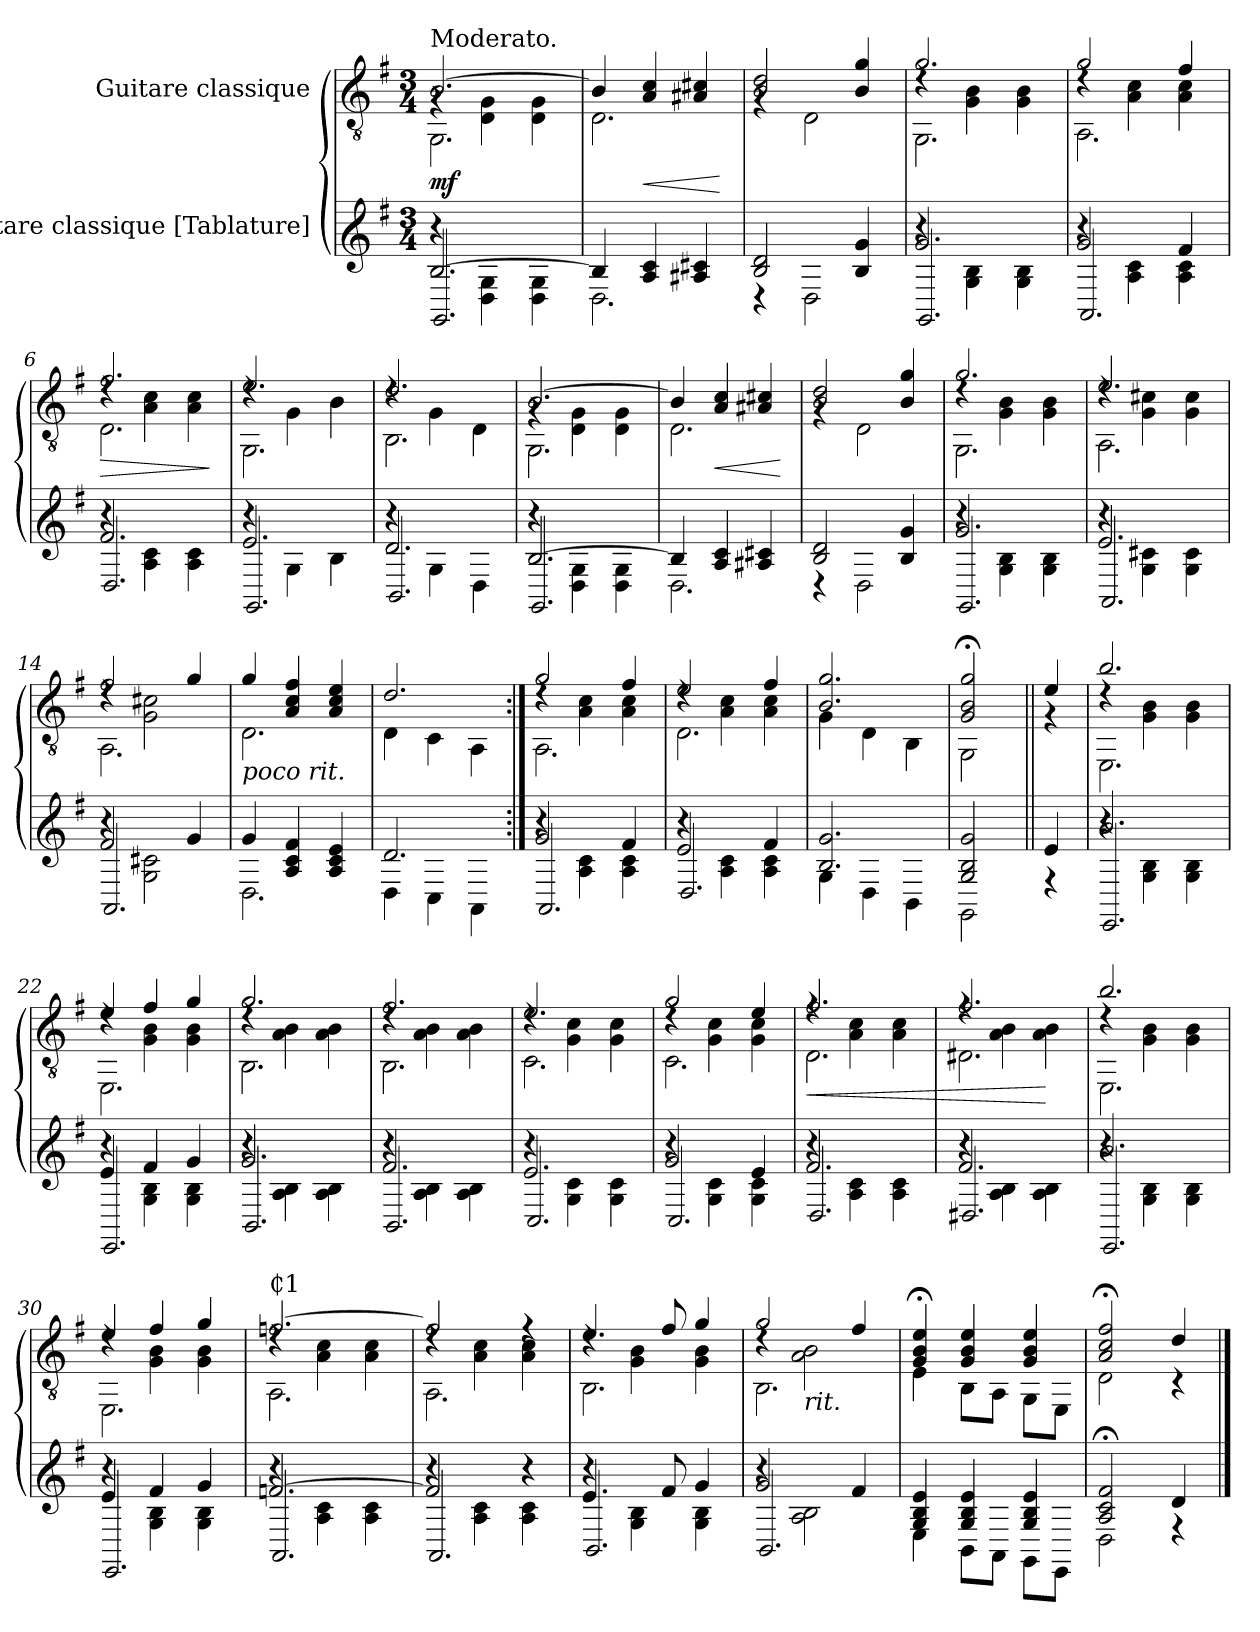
**kern	**kern	**dynam
*part2	*part1	*part1
*staff2	*staff1	*staff1
*I"Guitare classique [Tablature]	*I"Guitare classique	*
*stria6	*	*
*	*clefGv2	*
*k[f#]	*k[f#]	*
*M3/4	*M3/4	*
*MM144	*MM144	*
=1	=1	=1
*^	*^	*
*	*^	*	*^	*
!	!	!	!LO:TX:a:t=Moderato.	!	!	!
!	!	!	!	!	!	!LO:DY:b
[2.B	4r	2.GG	[2.B/	4rG	2.GG\	mf
.	4D 4G	.	.	4D\ 4G\	.	.
.	4D 4G	.	.	4D\ 4G\	.	.
*	*v	*v	*	*	*	*
*	*	*	*v	*v	*
=2	=2	=2	=2	=2
4B]	2.D	4B/]	2.D\	.
!	!	!	!	!LO:HP:b
4A 4c	.	4A/ 4c/	.	<
4A#X 4c#X	.	4A#X/ 4c#X/	.	.
*v	*v	*	*	*
*	*v	*v	*
.	.	[
=3	=3	=3
*^	*^	*
2B 2d	4r	2B/ 2d/	4rG	.
.	2D	.	2D\	.
4B 4g	.	4B/ 4g/	.	.
=4	=4	=4	=4	=4
*	*^	*	*^	*
2.g	4r	2.GG	2.g/	4rd	2.GG\	.
.	4G 4B	.	.	4G\ 4B\	.	.
.	4G 4B	.	.	4G\ 4B\	.	.
=5	=5	=5	=5	=5	=5	=5
2g	4r	2.AA	2g/	4rd	2.AA\	.
.	4A 4c	.	.	4A\ 4c\	.	.
4f#	4A 4c	.	4f#/	4A\ 4c\	.	.
=6	=6	=6	=6	=6	=6	=6
!	!	!	!	!	!	!LO:HP:b
2.f#	4r	2.D	2.f#/	4rd	2.D\	>
.	4A 4c	.	.	4A\ 4c\	.	.
.	4A 4c	.	.	4A\ 4c\	.	.
*v	*v	*v	*	*	*	*
*	*v	*v	*v	*
.	.	]
=7	=7	=7
*^	*^	*
*	*^	*	*^	*
2.e	4r	2.GG	2.e/	4rd	2.GG\	.
.	4G	.	.	4G\	.	.
.	4B	.	.	4B\	.	.
=8	=8	=8	=8	=8	=8	=8
2.d	4r	2.BB	2.d/	4rd	2.BB\	.
.	4G	.	.	4G\	.	.
.	4D	.	.	4D\	.	.
!!LO:LB:g=z	!!	!!
=9	=9	=9	=9	=9	=9	=9
[2.B	4r	2.GG	[2.B/	4rG	2.GG\	.
.	4D 4G	.	.	4D\ 4G\	.	.
.	4D 4G	.	.	4D\ 4G\	.	.
*	*v	*v	*	*	*	*
*	*	*	*v	*v	*
=10	=10	=10	=10	=10
4B]	2.D	4B/]	2.D\	.
!	!	!	!	!LO:HP:b
4A 4c	.	4A/ 4c/	.	<
4A#X 4c#X	.	4A#X/ 4c#X/	.	.
*v	*v	*	*	*
*	*v	*v	*
.	.	[
=11	=11	=11
*^	*^	*
2B 2d	4r	2B/ 2d/	4rG	.
.	2D	.	2D\	.
4B 4g	.	4B/ 4g/	.	.
=12	=12	=12	=12	=12
*	*^	*	*^	*
2.g	4r	2.GG	2.g/	4rd	2.GG\	.
.	4G 4B	.	.	4G\ 4B\	.	.
.	4G 4B	.	.	4G\ 4B\	.	.
=13	=13	=13	=13	=13	=13	=13
2.e	4r	2.AA	2.e/	4rd	2.AA\	.
.	4G 4c#X	.	.	4G\ 4c#X\	.	.
.	4G 4c#	.	.	4G\ 4c#\	.	.
=14	=14	=14	=14	=14	=14	=14
2f#	4r	2.AA	2f#/	4rd	2.AA\	.
.	2G 2c#X	.	.	2G\ 2c#X\	.	.
4g	.	.	4g/	.	.	.
*	*v	*v	*	*	*	*
*	*	*	*v	*v	*
=15	=15	=15	=15	=15
!	!	!LO:TX:b:i:t=poco rit.	!	!
4g	2.D	4g/	2.D\	.
4A 4c 4f#	.	4A/ 4c/ 4f#/	.	.
4A 4c 4e	.	4A/ 4c/ 4e/	.	.
=16	=16	=16	=16	=16
2.d	4D	2.d/	4D\	.
.	4C	.	4C\	.
.	4AA	.	4AA\	.
!!LO:LB:g=z
=17:|!	=17:|!	=17:|!	=17:|!	=17:|!
*	*^	*	*^	*
2g	4r	2.AA	2g/	4rd	2.AA\	.
.	4A 4c	.	.	4A\ 4c\	.	.
4f#	4A 4c	.	4f#/	4A\ 4c\	.	.
=18	=18	=18	=18	=18	=18	=18
2e	4r	2.D	2e/	4rd	2.D\	.
.	4A 4c	.	.	4A\ 4c\	.	.
4f#	4A 4c	.	4f#/	4A\ 4c\	.	.
*	*v	*v	*	*	*	*
*	*	*	*v	*v	*
=19	=19	=19	=19	=19
2.B 2.g	4G	2.B/ 2.g/	4G\	.
.	4D	.	4D\	.
.	4BB	.	4BB\	.
=20	=20	=20	=20	=20
2G 2B 2g	2GG	2G/;< 2B/;< 2g/;<	2GG\	.
=20X1||	=20X1||	=20X1||	=20X1||	=20X1||
4e	4r	4e/	4rG	.
=21	=21	=21	=21	=21
*	*^	*	*^	*
2.b	4r	2.EE	2.b/	4rd	2.EE\	.
.	4G 4B	.	.	4G\ 4B\	.	.
.	4G 4B	.	.	4G\ 4B\	.	.
=22	=22	=22	=22	=22	=22	=22
4e	4r	2.EE	4e/	4rd	2.EE\	.
4f#	4G 4B	.	4f#/	4G\ 4B\	.	.
4g	4G 4B	.	4g/	4G\ 4B\	.	.
=23	=23	=23	=23	=23	=23	=23
2.g	4r	2.BB	2.g/	4rd	2.BB\	.
.	4A 4B	.	.	4A\ 4B\	.	.
.	4A 4B	.	.	4A\ 4B\	.	.
!!LO:LB:g=z	!!	!!
=24	=24	=24	=24	=24	=24	=24
2.f#	4r	2.BB	2.f#/	4rd	2.BB\	.
.	4A 4B	.	.	4A\ 4B\	.	.
.	4A 4B	.	.	4A\ 4B\	.	.
=25	=25	=25	=25	=25	=25	=25
2.e	4r	2.C	2.e/	4rd	2.C\	.
.	4G 4c	.	.	4G\ 4c\	.	.
.	4G 4c	.	.	4G\ 4c\	.	.
=26	=26	=26	=26	=26	=26	=26
2g	4r	2.C	2g/	4rd	2.C\	.
.	4G 4c	.	.	4G\ 4c\	.	.
4e	4G 4c	.	4e/	4G\ 4c\	.	.
=27	=27	=27	=27	=27	=27	=27
!	!	!	!	!	!	!LO:HP:b
2.f#	4r	2.D	2.f#/	4rf	2.D\	<
.	4A 4c	.	.	4A\ 4c\	.	.
.	4A 4c	.	.	4A\ 4c\	.	.
=28	=28	=28	=28	=28	=28	=28
2.f#	4r	2.D#X	2.f#/	4rf	2.D#X\	.
.	4A 4B	.	.	4A\ 4B\	.	.
.	4A 4B	.	.	4A\ 4B\	.	[
=29	=29	=29	=29	=29	=29	=29
!	!	!	!	!	!	!LO:DY:b
2.b	4r	2.EE	2.b/	4rd	2.EE\	other-dynamics
.	4G 4B	.	.	4G\ 4B\	.	.
.	4G 4B	.	.	4G\ 4B\	.	.
=30	=30	=30	=30	=30	=30	=30
4e	4r	2.EE	4e/	4rd	2.EE\	.
4f#	4G 4B	.	4f#/	4G\ 4B\	.	.
4g	4G 4B	.	4g/	4G\ 4B\	.	.
=31	=31	=31	=31	=31	=31	=31
!	!	!	!LO:TX:a:t=₵1	!	!	!
[2.fn	4r	2.AA	[2.fn/	4rd	2.AA\	.
.	4A 4c	.	.	4A\ 4c\	.	.
.	4A 4c	.	.	4A\ 4c\	.	.
!!LO:LB:g=z	!!	!!
=32	=32	=32	=32	=32	=32	=32
2f]	4r	2.AA	2f/]	4rd	2.AA\	.
.	4A 4c	.	.	4A\ 4c\	.	.
4r	4A 4c	.	4rf	4A\ 4c\	.	.
=33	=33	=33	=33	=33	=33	=33
4.e	4r	2.BB	4.e/	4rd	2.BB\	.
.	4G 4B	.	.	4G\ 4B\	.	.
8f#	.	.	8f#/	.	.	.
4g	4G 4B	.	4g/	4G\ 4B\	.	.
=34	=34	=34	=34	=34	=34	=34
2g	4r	2.BB	2g/	4rd	2.BB\	.
!	!	!	!	!LO:TX:b:i:t=rit.	!	!
.	2A 2B	.	.	2A\ 2B\	.	.
4f#	.	.	4f#/	.	.	.
*	*v	*v	*	*	*	*
*	*	*	*v	*v	*
=35	=35	=35	=35	=35
4G 4B 4e	4E	4G/;< 4B/;< 4e/;<	4E\	.
*	*	*MM120	*	*
4G 4B 4e	8BBL	4G/ 4B/ 4e/	8BB\L	.
.	8AAJ	.	8AA\J	.
4G 4B 4e	8GGL	4G/ 4B/ 4e/	8GG\L	.
.	8EEJ	.	8EE\J	.
=36	=36	=36	=36	=36
2A;< 2c;< 2f#;<	2D	2A/;< 2c/;< 2f#/;<	2D\	.
4d	4r	4d/	4r	.
*v	*v	*	*	*
*	*v	*v	*
==	==	==
*-	*-	*-
